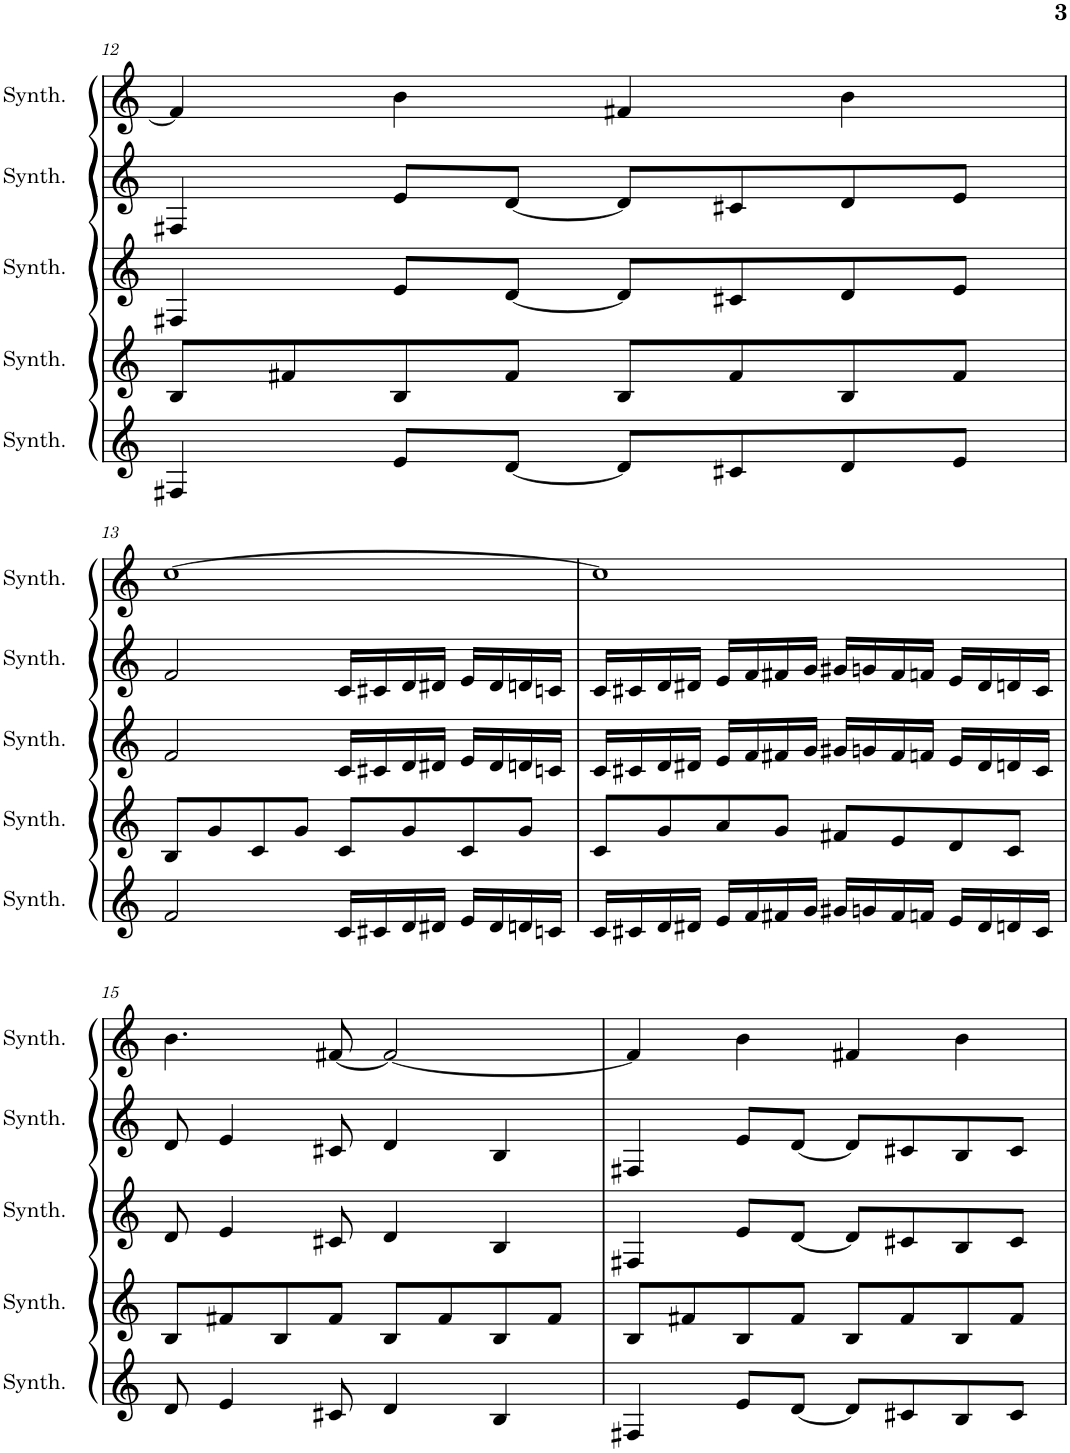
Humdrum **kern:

**kern	**kern	**kern	**kern	**kern
*part5	*part4	*part3	*part2	*part1
*staff5	*staff4	*staff3	*staff2	*staff1
*I"Saw Synthesizer	*I"Saw Synthesizer	*I"Saw Synthesizer	*I"Saw Synthesizer	*I"Saw Synthesizer
*I'Synth.	*I'Synth.	*I'Synth.	*I'Synth.	*I'Synth.
!!LO:PB:g=z
*clefG2	*clefG2	*clefG2	*clefG2	*clefG2
*k[]	*k[]	*k[]	*k[]	*k[]
*M4/4	*M4/4	*M4/4	*M4/4	*M4/4
=12	=12	=12	=12	=12
4F#X/	8B/L	4F#X/	4F#X/	4f#/]
.	8f#X/	.	.	.
8e/L	8B/	8e/L	8e/L	4b\
[8d/J	8f#/J	[8d/J	[8d/J	.
8d/L]	8B/L	8d/L]	8d/L]	4f#X/
8c#X/	8f#/	8c#X/	8c#X/	.
8d/	8B/	8d/	8d/	4b\
8e/J	8f#/J	8e/J	8e/J	.
!!LO:LB:g=z
=13	=13	=13	=13	=13
2f/	8B/L	2f/	2f/	[1cc
.	8g/	.	.	.
.	8c/	.	.	.
.	8g/J	.	.	.
16c/LL	8c/L	16c/LL	16c/LL	.
16c#X/	.	16c#X/	16c#X/	.
16d/	8g/	16d/	16d/	.
16d#X/JJ	.	16d#X/JJ	16d#X/JJ	.
16e/LL	8c/	16e/LL	16e/LL	.
16d#/	.	16d#/	16d#/	.
16dn/	8g/J	16dn/	16dn/	.
16cn/JJ	.	16cn/JJ	16cn/JJ	.
=14	=14	=14	=14	=14
16c/LL	8c/L	16c/LL	16c/LL	1cc]
16c#X/	.	16c#X/	16c#X/	.
16d/	8g/	16d/	16d/	.
16d#X/JJ	.	16d#X/JJ	16d#X/JJ	.
16e/LL	8a/	16e/LL	16e/LL	.
16f/	.	16f/	16f/	.
16f#X/	8g/J	16f#X/	16f#X/	.
16g/JJ	.	16g/JJ	16g/JJ	.
16g#X/LL	8f#X/L	16g#X/LL	16g#X/LL	.
16gn/	.	16gn/	16gn/	.
16f#/	8e/	16f#/	16f#/	.
16fn/JJ	.	16fn/JJ	16fn/JJ	.
16e/LL	8d/	16e/LL	16e/LL	.
16d#/	.	16d#/	16d#/	.
16dn/	8c/J	16dn/	16dn/	.
16c#/JJ	.	16c#/JJ	16c#/JJ	.
!!LO:LB:g=z
=15	=15	=15	=15	=15
8d/	8B/L	8d/	8d/	4.b\
4e/	8f#X/	4e/	4e/	.
.	8B/	.	.	.
8c#X/	8f#/J	8c#X/	8c#X/	[8f#X/
4d/	8B/L	4d/	4d/	2f#/_
.	8f#/	.	.	.
4B/	8B/	4B/	4B/	.
.	8f#/J	.	.	.
=16	=16	=16	=16	=16
4F#X/	8B/L	4F#X/	4F#X/	4f#/]
.	8f#X/	.	.	.
8e/L	8B/	8e/L	8e/L	4b\
[8d/J	8f#/J	[8d/J	[8d/J	.
8d/L]	8B/L	8d/L]	8d/L]	4f#X/
8c#X/	8f#/	8c#X/	8c#X/	.
8B/	8B/	8B/	8B/	4b\
8c#/J	8f#/J	8c#/J	8c#/J	.
=	=	=	=	=
*-	*-	*-	*-	*-
